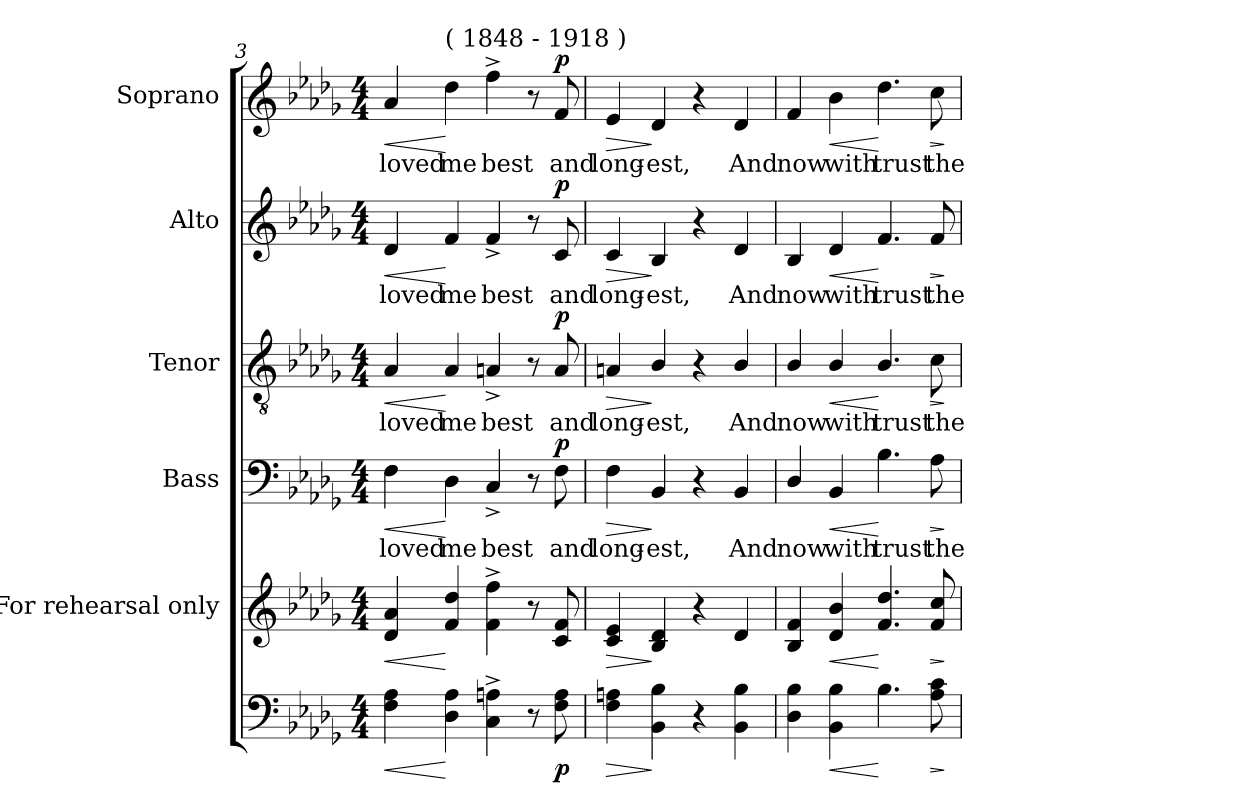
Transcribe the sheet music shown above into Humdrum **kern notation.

**kern	**dynam	**kern	**dynam	**kern	**text	**dynam	**kern	**text	**dynam	**kern	**text	**dynam	**kern	**text	**dynam
*part6	*part6	*part5	*part5	*part4	*part4	*part4	*part3	*part3	*part3	*part2	*part2	*part2	*part1	*part1	*part1
*staff6	*staff6	*staff5	*staff5	*staff4	*staff4	*staff4	*staff3	*staff3	*staff3	*staff2	*staff2	*staff2	*staff1	*staff1	*staff1
*	*	*I"For  rehearsal  only	*	*I"Bass	*	*	*I"Tenor	*	*	*I"Alto	*	*	*I"Soprano	*	*
*	*	*	*	*I'B	*	*	*I'T	*	*	*I'A	*	*	*I'S	*	*
*clefF4	*	*clefG2	*	*clefF4	*	*	*clefGv2	*	*	*clefG2	*	*	*clefG2	*	*
*	*	*	*	*	*	*	*ITrd7c12	*	*	*	*	*	*	*	*
*k[b-e-a-d-g-]	*	*k[b-e-a-d-g-]	*	*k[b-e-a-d-g-]	*	*	*k[b-e-a-d-g-]	*	*	*k[b-e-a-d-g-]	*	*	*k[b-e-a-d-g-]	*	*
*D-:	*	*D-:	*	*D-:	*	*	*D-:	*	*	*D-:	*	*	*D-:	*	*
*M4/4	*	*M4/4	*	*M4/4	*	*	*M4/4	*	*	*M4/4	*	*	*M4/4	*	*
=3	=3	=3	=3	=3	=3	=3	=3	=3	=3	=3	=3	=3	=3	=3	=3
!	!LO:HP:b	!	!LO:HP:b	!	!	!	!	!	!	!	!	!	!	!	!
!	!	!	!	!	!LO:LY:b:color=#000000	!LO:HP:b	!	!	!	!	!	!	!	!	!
!	!	!	!	!	!	!	!	!LO:LY:b:color=#000000	!LO:HP:b	!	!	!	!	!	!
!	!	!	!	!	!	!	!	!	!	!	!LO:LY:b:color=#000000	!LO:HP:b	!	!	!
!	!	!	!	!	!	!	!	!	!	!	!	!	!	!LO:LY:b:color=#000000	!LO:HP:b
4Fi\ 4A-i	<	4d-i/ 4a-i	<	4Fi\	loved	<	4AA-i/	loved	<	4d-i/	loved	<	4a-i/	loved	<
!	!	!	!	!	!LO:LY:b:color=#000000	!	!	!	!	!	!	!	!	!	!
!	!	!	!	!	!	!	!	!LO:LY:b:color=#000000	!	!	!	!	!	!	!
!	!	!	!	!	!	!	!	!	!	!	!LO:LY:b:color=#000000	!	!	!	!
!	!	!	!	!	!	!	!	!	!	!	!	!	!LO:TX:a:t=( 1848 - 1918 )	!	!
!	!	!	!	!	!	!	!	!	!	!	!	!	!	!LO:LY:b:color=#000000	!
4D-i\ 4A-i	[	4fi/ 4dd-i	[	4D-i\	me	[	4AA-i/	me	[	4fi/	me	[	4dd-i\	me	[
!	!	!	!	!	!LO:LY:b:color=#000000	!	!	!	!	!	!	!	!	!	!
!	!	!	!	!	!	!	!	!LO:LY:b:color=#000000	!	!	!	!	!	!	!
!	!	!	!	!	!	!	!	!	!	!	!LO:LY:b:color=#000000	!	!	!	!
!	!	!	!	!	!	!	!	!	!	!	!	!	!	!LO:LY:b:color=#000000	!
4Ci\^ 4Ani^	.	4fi\^ 4ffi^	.	4C^i/	best	.	4AAn^i/	best	.	4f^i/	best	.	4ff^i\	best	.
8r	.	8r	.	8r	.	.	8r	.	.	8r	.	.	8r	.	.
!	!	!	!	!	!LO:LY:b:color=#000000	!	!	!	!	!	!	!	!	!	!
!	!	!	!	!	!	!	!	!LO:LY:b:color=#000000	!	!	!	!	!	!	!
!	!	!	!	!	!	!	!	!	!	!	!LO:LY:b:color=#000000	!	!	!	!
!	!	!	!	!	!	!	!	!	!	!	!	!	!	!LO:LY:b:color=#000000	!
8Fi\ 8Ai	p	8ci/ 8fi	.	8Fi\	and	p	8AAi/	and	p	8ci/	and	p	8fi/	and	p
!!LO:LB:g=z
=4	=4	=4	=4	=4	=4	=4	=4	=4	=4	=4	=4	=4	=4	=4	=4
!	!LO:HP:b	!	!LO:HP:b	!	!	!	!	!	!	!	!	!	!	!	!
!	!	!	!	!	!LO:LY:b:color=#000000	!LO:HP:b	!	!	!	!	!	!	!	!	!
!	!	!	!	!	!	!	!	!LO:LY:b:color=#000000	!LO:HP:b	!	!	!	!	!	!
!	!	!	!	!	!	!	!	!	!	!	!LO:LY:b:color=#000000	!LO:HP:b	!	!	!
!	!	!	!	!	!	!	!	!	!	!	!	!	!	!LO:LY:b:color=#000000	!LO:HP:b
4Fi\ 4Ani	>	4ci/ 4e-i	>	4Fi\	long-	>	4AAni/	long-	>	4ci/	long-	>	4e-i/	long-	>
!	!	!	!	!	!LO:LY:b:color=#000000	!	!	!	!	!	!	!	!	!	!
!	!	!	!	!	!	!	!	!LO:LY:b:color=#000000	!	!	!	!	!	!	!
!	!	!	!	!	!	!	!	!	!	!	!LO:LY:b:color=#000000	!	!	!	!
!	!	!	!	!	!	!	!	!	!	!	!	!	!	!LO:LY:b:color=#000000	!
4BB-i\ 4B-i	]	4B-i/ 4d-i	]	4BB-i/	-est,	]	4BB-i/	-est,	]	4B-i/	-est,	]	4d-i/	-est,	]
4r	.	4r	.	4r	.	.	4r	.	.	4r	.	.	4r	.	.
!	!	!	!	!	!LO:LY:b:color=#000000	!	!	!	!	!	!	!	!	!	!
!	!	!	!	!	!	!	!	!LO:LY:b:color=#000000	!	!	!	!	!	!	!
!	!	!	!	!	!	!	!	!	!	!	!LO:LY:b:color=#000000	!	!	!	!
!	!	!	!	!	!	!	!	!	!	!	!	!	!	!LO:LY:b:color=#000000	!
4BB-i\ 4B-i	.	4d-i/	.	4BB-i/	And	.	4BB-i/	And	.	4d-i/	And	.	4d-i/	And	.
=5	=5	=5	=5	=5	=5	=5	=5	=5	=5	=5	=5	=5	=5	=5	=5
!	!	!	!	!	!LO:LY:b:color=#000000	!	!	!	!	!	!	!	!	!	!
!	!	!	!	!	!	!	!	!LO:LY:b:color=#000000	!	!	!	!	!	!	!
!	!	!	!	!	!	!	!	!	!	!	!LO:LY:b:color=#000000	!	!	!	!
!	!	!	!	!	!	!	!	!	!	!	!	!	!	!LO:LY:b:color=#000000	!
4D-i\ 4B-i	.	4B-i/ 4fi	.	4D-i/	now	.	4BB-i/	now	.	4B-i/	now	.	4fi/	now	.
!	!LO:HP:b	!	!LO:HP:b	!	!	!	!	!	!	!	!	!	!	!	!
!	!	!	!	!	!LO:LY:b:color=#000000	!LO:HP:b	!	!	!	!	!	!	!	!	!
!	!	!	!	!	!	!	!	!LO:LY:b:color=#000000	!LO:HP:b	!	!	!	!	!	!
!	!	!	!	!	!	!	!	!	!	!	!LO:LY:b:color=#000000	!LO:HP:b	!	!	!
!	!	!	!	!	!	!	!	!	!	!	!	!	!	!LO:LY:b:color=#000000	!LO:HP:b
4BB-i\ 4B-i	<	4d-i/ 4b-i	<	4BB-i/	with	<	4BB-i/	with	<	4d-i/	with	<	4b-i\	with	<
!	!	!	!	!	!LO:LY:b:color=#000000	!	!	!	!	!	!	!	!	!	!
!	!	!	!	!	!	!	!	!LO:LY:b:color=#000000	!	!	!	!	!	!	!
!	!	!	!	!	!	!	!	!	!	!	!LO:LY:b:color=#000000	!	!	!	!
!	!	!	!	!	!	!	!	!	!	!	!	!	!	!LO:LY:b:color=#000000	!
4.B-i\	[	4.fi/ 4.dd-i	[	4.B-i\	trust	[	4.BB-i/	trust	[	4.fi/	trust	[	4.dd-i\	trust	[
!	!LO:HP:b	!	!LO:HP:b	!	!	!	!	!	!	!	!	!	!	!	!
!	!	!	!	!	!LO:LY:b:color=#000000	!LO:HP:b	!	!	!	!	!	!	!	!	!
!	!	!	!	!	!	!	!	!LO:LY:b:color=#000000	!LO:HP:b	!	!	!	!	!	!
!	!	!	!	!	!	!	!	!	!	!	!LO:LY:b:color=#000000	!LO:HP:b	!	!	!
!	!	!	!	!	!	!	!	!	!	!	!	!	!	!LO:LY:b:color=#000000	!LO:HP:b
8A-i\ 8ci	>	8fi/ 8cci	>	8A-i\	the	>	8Ci\	the	>	8fi/	the	>	8cci\	the	>
.	]	.	]	.	.	]	.	.	]	.	.	]	.	.	]
=	=	=	=	=	=	=	=	=	=	=	=	=	=	=	=
*-	*-	*-	*-	*-	*-	*-	*-	*-	*-	*-	*-	*-	*-	*-	*-
